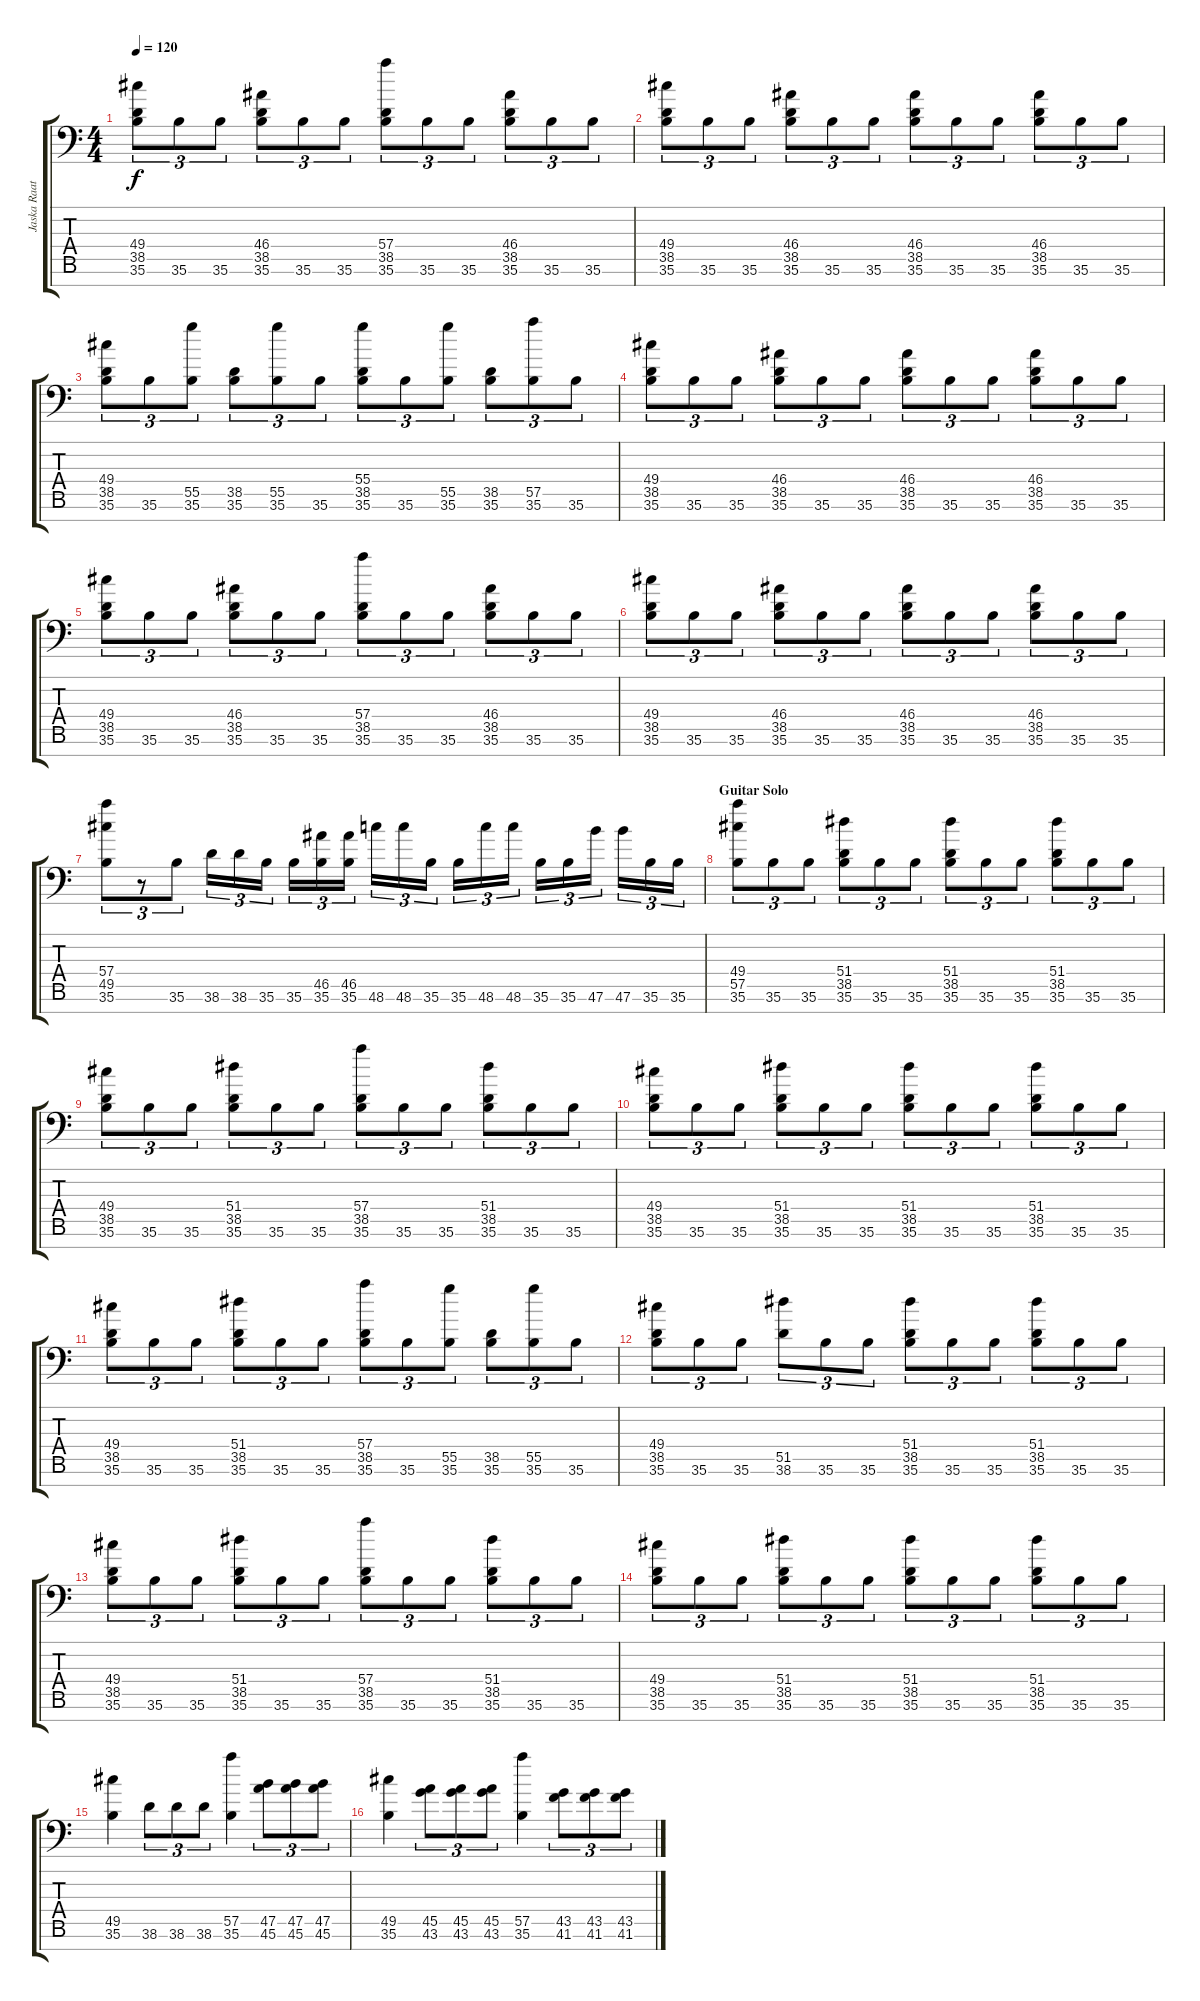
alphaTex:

\track ("Jaska Raatikainen [Drum]" "Jaska Raat") {instrument acousticgrandpiano}
\staff {score tabs}
\tuning (C-1 C-1 C-1 C-1 C-1 C-1 C-1) {hide}
\ts (4 4)
\tempo 120
\clef f4
\ks c
(49.4 38.5 35.6).8{tu (3 2) dy f} 35.6.8{tu (3 2)} 35.6.8{tu (3 2)} (46.4 38.5 35.6).8{tu (3 2)} 35.6.8{tu (3 2)} 35.6.8{tu (3 2)} (57.4 38.5 35.6).8{tu (3 2)} 35.6.8{tu (3 2)} 35.6.8{tu (3 2)} (46.4 38.5 35.6).8{tu (3 2)} 35.6.8{tu (3 2)} 35.6.8{tu (3 2)} |
(49.4 38.5 35.6).8{tu (3 2)} 35.6.8{tu (3 2)} 35.6.8{tu (3 2)} (46.4 38.5 35.6).8{tu (3 2)} 35.6.8{tu (3 2)} 35.6.8{tu (3 2)} (46.4 38.5 35.6).8{tu (3 2)} 35.6.8{tu (3 2)} 35.6.8{tu (3 2)} (46.4 38.5 35.6).8{tu (3 2)} 35.6.8{tu (3 2)} 35.6.8{tu (3 2)} |
(49.4 38.5 35.6).8{tu (3 2)} 35.6.8{tu (3 2)} (55.5 35.6).8{tu (3 2)} (38.5 35.6).8{tu (3 2)} (55.5 35.6).8{tu (3 2)} 35.6.8{tu (3 2)} (55.4 38.5 35.6).8{tu (3 2)} 35.6.8{tu (3 2)} (55.5 35.6).8{tu (3 2)} (38.5 35.6).8{tu (3 2)} (57.5 35.6).8{tu (3 2)} 35.6.8{tu (3 2)} |
(49.4 38.5 35.6).8{tu (3 2)} 35.6.8{tu (3 2)} 35.6.8{tu (3 2)} (46.4 38.5 35.6).8{tu (3 2)} 35.6.8{tu (3 2)} 35.6.8{tu (3 2)} (46.4 38.5 35.6).8{tu (3 2)} 35.6.8{tu (3 2)} 35.6.8{tu (3 2)} (46.4 38.5 35.6).8{tu (3 2)} 35.6.8{tu (3 2)} 35.6.8{tu (3 2)} |
(49.4 38.5 35.6).8{tu (3 2)} 35.6.8{tu (3 2)} 35.6.8{tu (3 2)} (46.4 38.5 35.6).8{tu (3 2)} 35.6.8{tu (3 2)} 35.6.8{tu (3 2)} (57.4 38.5 35.6).8{tu (3 2)} 35.6.8{tu (3 2)} 35.6.8{tu (3 2)} (46.4 38.5 35.6).8{tu (3 2)} 35.6.8{tu (3 2)} 35.6.8{tu (3 2)} |
(49.4 38.5 35.6).8{tu (3 2)} 35.6.8{tu (3 2)} 35.6.8{tu (3 2)} (46.4 38.5 35.6).8{tu (3 2)} 35.6.8{tu (3 2)} 35.6.8{tu (3 2)} (46.4 38.5 35.6).8{tu (3 2)} 35.6.8{tu (3 2)} 35.6.8{tu (3 2)} (46.4 38.5 35.6).8{tu (3 2)} 35.6.8{tu (3 2)} 35.6.8{tu (3 2)} |
(57.4 49.5 35.6).8{tu (3 2)} r.8{tu (3 2)} 35.6.8{tu (3 2)} 38.6.16{tu (3 2)} 38.6.16{tu (3 2)} 35.6.16{tu (3 2)} 35.6.16{tu (3 2)} (46.5 35.6).16{tu (3 2)} (46.5 35.6).16{tu (3 2)} 48.6.16{tu (3 2)} 48.6.16{tu (3 2)} 35.6.16{tu (3 2)} 35.6.16{tu (3 2)} 48.6.16{tu (3 2)} 48.6.16{tu (3 2)} 35.6.16{tu (3 2)} 35.6.16{tu (3 2)} 47.6.16{tu (3 2)} 47.6.16{tu (3 2)} 35.6.16{tu (3 2)} 35.6.16{tu (3 2)} |
\section ("" "Guitar Solo")
(49.4 57.5 35.6).8{tu (3 2)} 35.6.8{tu (3 2)} 35.6.8{tu (3 2)} (51.4 38.5 35.6).8{tu (3 2)} 35.6.8{tu (3 2)} 35.6.8{tu (3 2)} (51.4 38.5 35.6).8{tu (3 2)} 35.6.8{tu (3 2)} 35.6.8{tu (3 2)} (51.4 38.5 35.6).8{tu (3 2)} 35.6.8{tu (3 2)} 35.6.8{tu (3 2)} |
(49.4 38.5 35.6).8{tu (3 2)} 35.6.8{tu (3 2)} 35.6.8{tu (3 2)} (51.4 38.5 35.6).8{tu (3 2)} 35.6.8{tu (3 2)} 35.6.8{tu (3 2)} (57.4 38.5 35.6).8{tu (3 2)} 35.6.8{tu (3 2)} 35.6.8{tu (3 2)} (51.4 38.5 35.6).8{tu (3 2)} 35.6.8{tu (3 2)} 35.6.8{tu (3 2)} |
(49.4 38.5 35.6).8{tu (3 2)} 35.6.8{tu (3 2)} 35.6.8{tu (3 2)} (51.4 38.5 35.6).8{tu (3 2)} 35.6.8{tu (3 2)} 35.6.8{tu (3 2)} (51.4 38.5 35.6).8{tu (3 2)} 35.6.8{tu (3 2)} 35.6.8{tu (3 2)} (51.4 38.5 35.6).8{tu (3 2)} 35.6.8{tu (3 2)} 35.6.8{tu (3 2)} |
(49.4 38.5 35.6).8{tu (3 2)} 35.6.8{tu (3 2)} 35.6.8{tu (3 2)} (51.4 38.5 35.6).8{tu (3 2)} 35.6.8{tu (3 2)} 35.6.8{tu (3 2)} (57.4 38.5 35.6).8{tu (3 2)} 35.6.8{tu (3 2)} (55.5 35.6).8{tu (3 2)} (38.5 35.6).8{tu (3 2)} (55.5 35.6).8{tu (3 2)} 35.6.8{tu (3 2)} |
(49.4 38.5 35.6).8{tu (3 2)} 35.6.8{tu (3 2)} 35.6.8{tu (3 2)} (51.5 38.6).8{tu (3 2)} 35.6.8{tu (3 2)} 35.6.8{tu (3 2)} (51.4 38.5 35.6).8{tu (3 2)} 35.6.8{tu (3 2)} 35.6.8{tu (3 2)} (51.4 38.5 35.6).8{tu (3 2)} 35.6.8{tu (3 2)} 35.6.8{tu (3 2)} |
(49.4 38.5 35.6).8{tu (3 2)} 35.6.8{tu (3 2)} 35.6.8{tu (3 2)} (51.4 38.5 35.6).8{tu (3 2)} 35.6.8{tu (3 2)} 35.6.8{tu (3 2)} (57.4 38.5 35.6).8{tu (3 2)} 35.6.8{tu (3 2)} 35.6.8{tu (3 2)} (51.4 38.5 35.6).8{tu (3 2)} 35.6.8{tu (3 2)} 35.6.8{tu (3 2)} |
(49.4 38.5 35.6).8{tu (3 2)} 35.6.8{tu (3 2)} 35.6.8{tu (3 2)} (51.4 38.5 35.6).8{tu (3 2)} 35.6.8{tu (3 2)} 35.6.8{tu (3 2)} (51.4 38.5 35.6).8{tu (3 2)} 35.6.8{tu (3 2)} 35.6.8{tu (3 2)} (51.4 38.5 35.6).8{tu (3 2)} 35.6.8{tu (3 2)} 35.6.8{tu (3 2)} |
(49.5 35.6).4 38.6.8{tu (3 2)} 38.6.8{tu (3 2)} 38.6.8{tu (3 2)} (57.5 35.6).4 (47.5 45.6).8{tu (3 2)} (47.5 45.6).8{tu (3 2)} (47.5 45.6).8{tu (3 2)} |
(49.5 35.6).4 (45.5 43.6).8{tu (3 2)} (45.5 43.6).8{tu (3 2)} (45.5 43.6).8{tu (3 2)} (57.5 35.6).4 (43.5 41.6).8{tu (3 2)} (43.5 41.6).8{tu (3 2)} (43.5 41.6).8{tu (3 2)}
